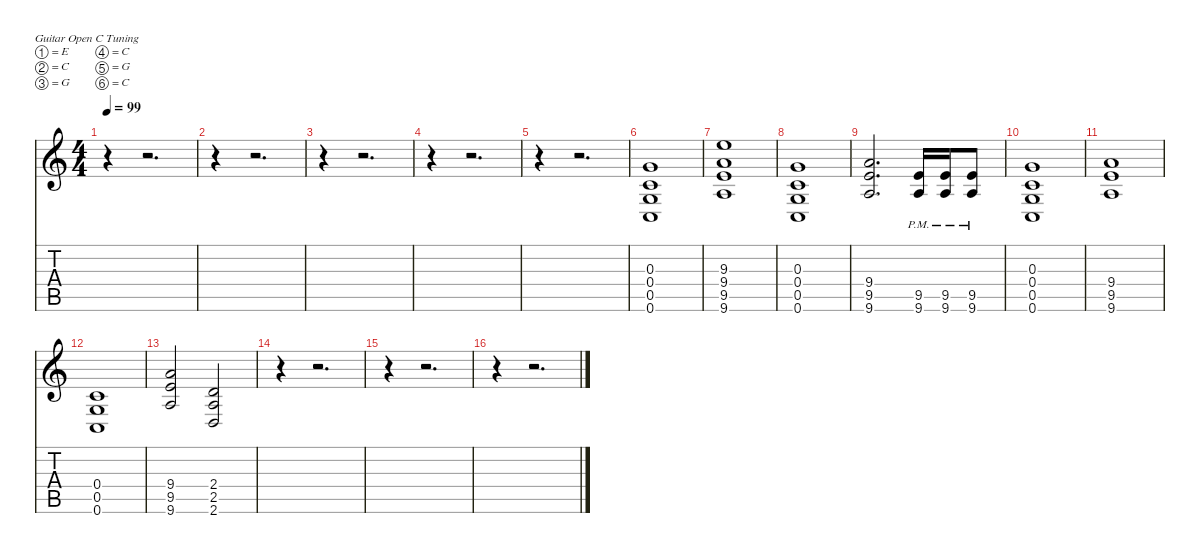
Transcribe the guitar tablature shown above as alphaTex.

\defaultSystemsLayout 4
\hideDynamics
\bracketExtendMode nobrackets
\singleTrackTrackNamePolicy hidden
\multiTrackTrackNamePolicy hidden
\firstSystemTrackNameMode fullname
\firstSystemTrackNameOrientation horizontal
\otherSystemsTrackNameOrientation horizontal
\track ("Guitar 2" "dist.guit.") {instrument distortionguitar}
\staff {score tabs}
\tuning (E4 C4 G3 C3 G2 C2)
\ts (4 4)
\tempo 99
\clef g2
\ks c
r.4{dy f beam Down} r.2{d beam Down} |
r.4{beam Down} r.2{d beam Down} |
r.4{beam Down} r.2{d beam Down} |
r.4{beam Down} r.2{d beam Down} |
r.4{beam Down} r.2{d beam Down} |
(0.3 0.4 0.5 0.6).1{beam Up} |
(9.3 9.4 9.5 9.6).1{beam Up} |
(0.3 0.4 0.5 0.6).1{beam Up} |
(9.4 9.5 9.6).2{d beam Up} (9.5{pm} 9.6{pm}).16{beam Up} (9.5{pm} 9.6{pm}).16{beam Up} (9.5{pm} 9.6{pm}).8{beam Up} |
(0.3 0.4 0.5 0.6).1{beam Up} |
(9.4 9.5 9.6).1{beam Up} |
(0.4 0.5 0.6).1{beam Up} |
(9.4 9.5 9.6).2{beam Up} (2.4 2.5 2.6).2{beam Up} |
r.4{beam Down} r.2{d beam Down} |
r.4{beam Down} r.2{d beam Down} |
r.4{beam Down} r.2{d beam Down}
